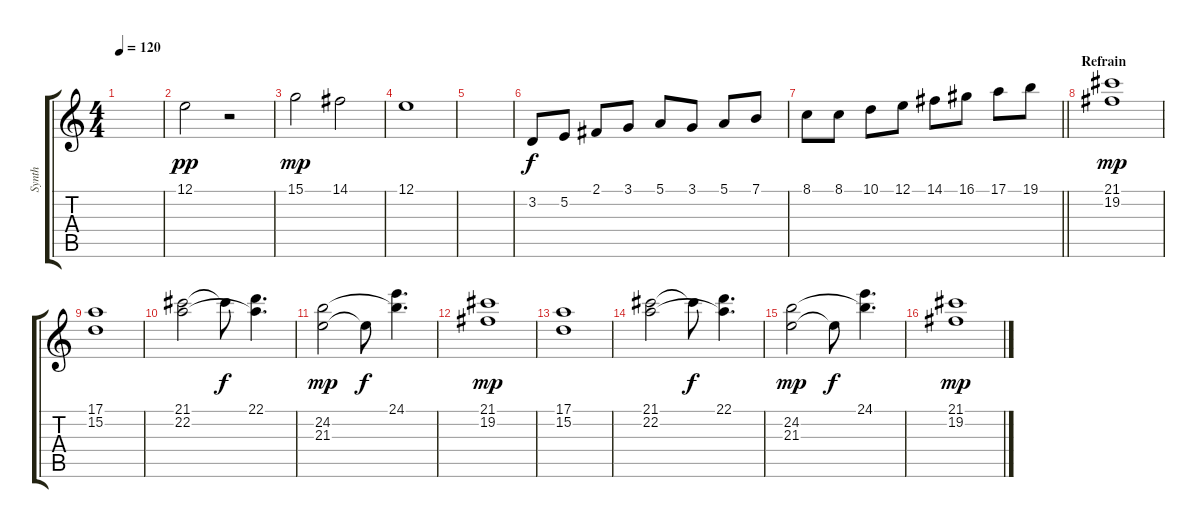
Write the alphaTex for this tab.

\track ("Synth" "Synth") {instrument stringensemble2}
\staff {score tabs}
\tuning (E4 B3 G3 D3 A2 E2) {hide}
\ts (4 4)
\tempo 120
\clef g2
\ks c
|
12.1.2{dy pp} r.2 |
15.1.2{dy mp} 14.1.2 |
12.1.1 |
|
3.2.8{dy f} 5.2.8 2.1.8 3.1.8 5.1.8 3.1.8 5.1.8 7.1.8 |
\barLineRight lightlight
8.1.8 8.1.8 10.1.8 12.1.8 14.1.8 16.1.8 17.1.8 19.1.8 |
\section ("" "Refrain")
(21.1 19.2).1{dy mp} |
(17.1 15.2).1 |
(21.1 22.2).2 21.1{t}.8{dy f} (22.1 22.2{t}).4{d} |
(24.2 21.3).2{dy mp} 21.3{t}.8{dy f} (24.1 24.2{t}).4{d} |
(21.1 19.2).1{dy mp} |
(17.1 15.2).1 |
(21.1 22.2).2 21.1{t}.8{dy f} (22.1 22.2{t}).4{d} |
(24.2 21.3).2{dy mp} 21.3{t}.8{dy f} (24.1 24.2{t}).4{d} |
(21.1 19.2).1{dy mp}
